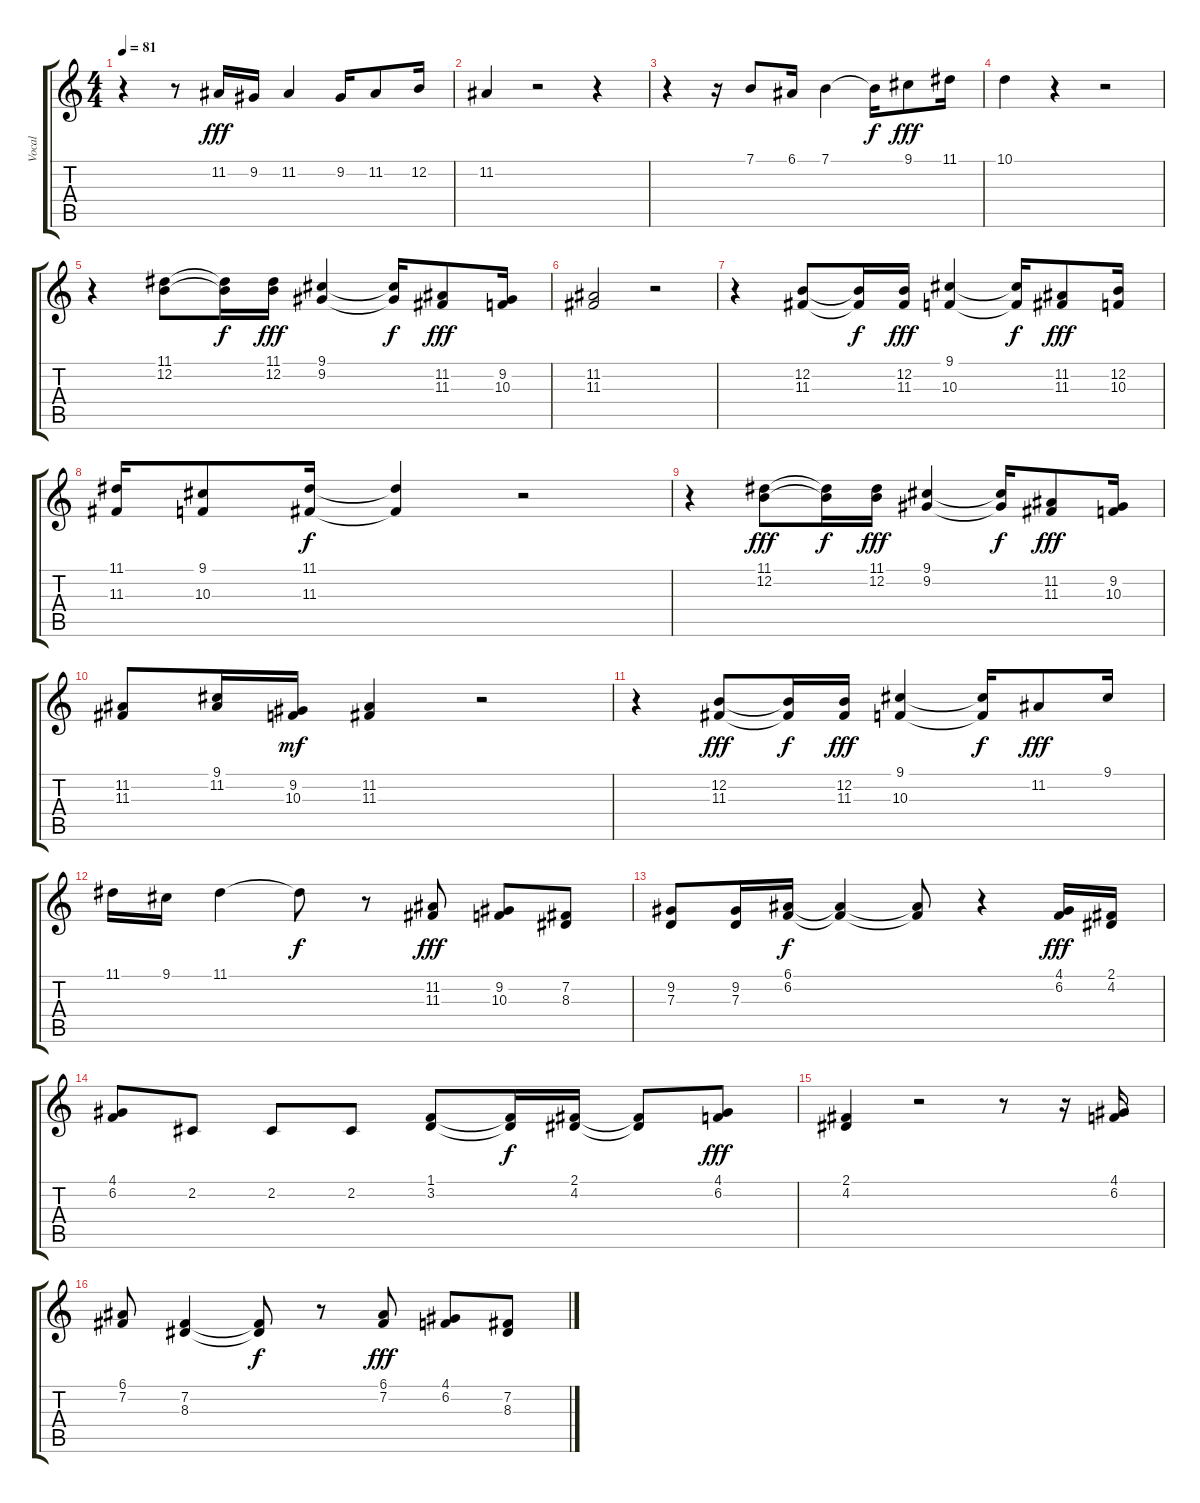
\track ("Vocal" "Vocal") {instrument englishhorn}
\staff {score tabs}
\tuning (E4 B3 G3 D3 A2 E2) {hide}
\ts (4 4)
\tempo 81
\clef g2
\ks c
r.4{dy fff} r.8 11.2.16 9.2.16 11.2.4 9.2.16 11.2.8 12.2.16 |
11.2.4 r.2 r.4 |
r.4 r.16 7.1.8 6.1.16 7.1.4 7.1{t}.16{dy f} 9.1.8{dy fff} 11.1.16 |
10.1.4 r.4 r.2 |
r.4 (11.1 12.2).8 (11.1{t} 12.2{t}).16{dy f} (11.1 12.2).16{dy fff} (9.1 9.2).4 (9.1{t} 9.2{t}).16{dy f} (11.2 11.3).8{dy fff} (9.2 10.3).16 |
(11.2 11.3).2 r.2 |
r.4 (12.2 11.3).8 (12.2{t} 11.3{t}).16{dy f} (12.2 11.3).16{dy fff} (9.1 10.3).4 (9.1{t} 10.3{t}).16{dy f} (11.2 11.3).8{dy fff} (12.2 10.3).16 |
(11.1 11.3).16 (9.1 10.3).8 (11.1 11.3).16{dy f} (11.1{t} 11.3{t}).4 r.2 |
r.4 (11.1 12.2).8{dy fff} (11.1{t} 12.2{t}).16{dy f} (11.1 12.2).16{dy fff} (9.1 9.2).4 (9.1{t} 9.2{t}).16{dy f} (11.2 11.3).8{dy fff} (9.2 10.3).16 |
(11.2 11.3).8 (9.1 11.2).16 (9.2 10.3).16{dy mf} (11.2 11.3).4 r.2 |
r.4 (12.2 11.3).8{dy fff} (12.2{t} 11.3{t}).16{dy f} (12.2 11.3).16{dy fff} (9.1 10.3).4 (9.1{t} 10.3{t}).16{dy f} 11.2.8{dy fff} 9.1.16 |
11.1.16 9.1.16 11.1.4 11.1{t}.8{dy f} r.8 (11.2 11.3).8{dy fff} (9.2 10.3).8 (7.2 8.3).8 |
(9.2 7.3).8 (9.2 7.3).16 (6.1 6.2).16{dy f} (6.1{t} 6.2{t}).4 (6.1{t} 6.2{t}).8 r.4 (4.1 6.2).16{dy fff} (2.1 4.2).16 |
(4.1 6.2).8 2.2.8 2.2.8 2.2.8 (1.1 3.2).8 (1.1{t} 3.2{t}).16{dy f} (2.1 4.2).16 (2.1{t} 4.2{t}).8 (4.1 6.2).8{dy fff} |
(2.1 4.2).4 r.2 r.8 r.16 (4.1 6.2).16 |
(6.1 7.2).8 (7.2 8.3).4 (7.2{t} 8.3{t}).8{dy f} r.8 (6.1 7.2).8{dy fff} (4.1 6.2).8 (7.2 8.3).8
